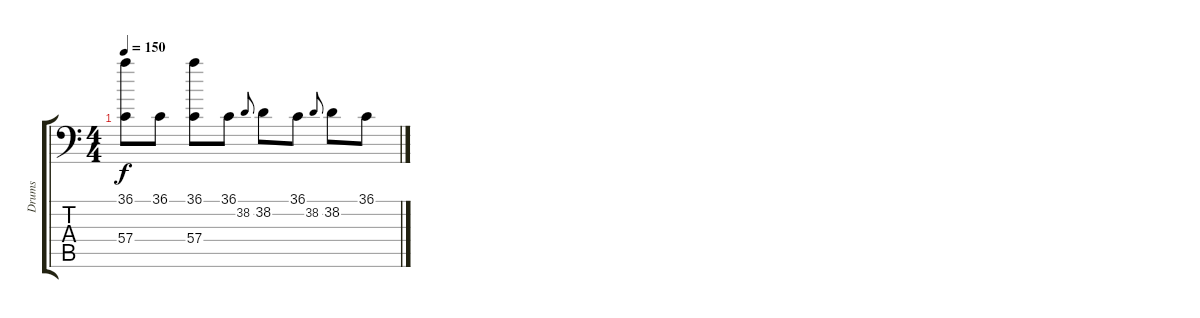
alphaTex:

\track ("Drums" "Drums") {instrument acousticgrandpiano}
\staff {score tabs}
\tuning (C-1 C-1 C-1 C-1 C-1 C-1) {hide}
\ts (4 4)
\tempo 150
\clef f4
\ks c
(36.1 57.4).8{dy f} 36.1.8 (36.1 57.4).8 36.1.8 38.2.8{gr onbeat} 38.2.8 36.1.8 38.2.8{gr onbeat} 38.2.8 36.1.8
